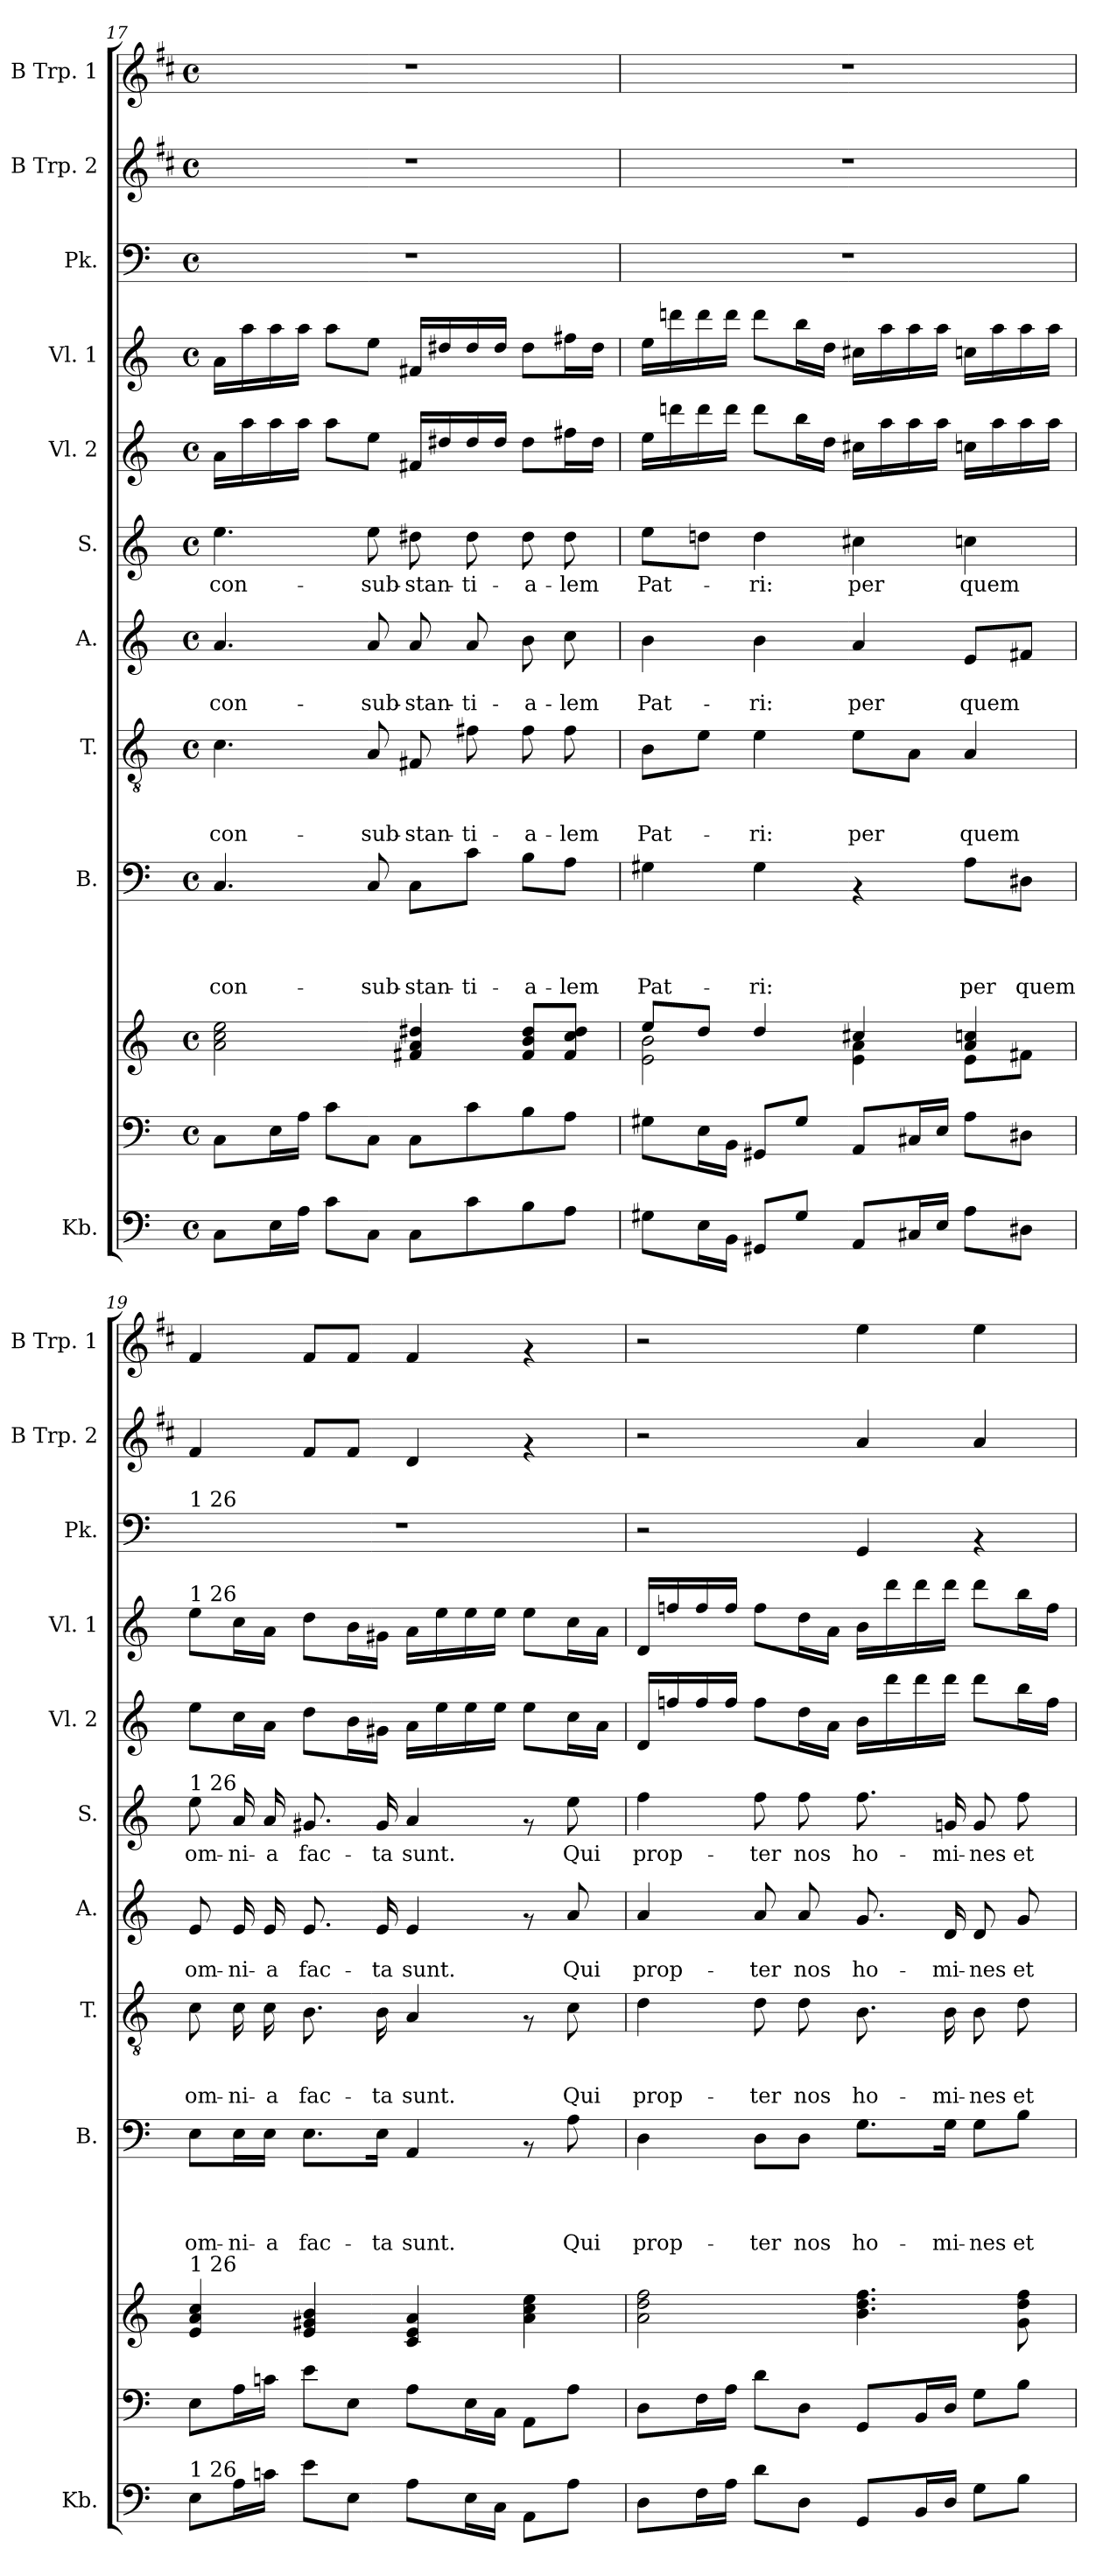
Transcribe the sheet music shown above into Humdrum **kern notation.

**kern	**kern	**kern	**kern	**text	**text	**text	**text	**kern	**text	**text	**text	**kern	**text	**text	**kern	**text	**kern	**kern	**kern	**kern	**kern
*part12	*part11	*part10	*part9	*part9	*part9	*part9	*part9	*part8	*part8	*part8	*part8	*part7	*part7	*part7	*part6	*part6	*part5	*part4	*part3	*part2	*part1
*staff12	*staff11	*staff10	*staff9	*staff9	*staff9	*staff9	*staff9	*staff8	*staff8	*staff8	*staff8	*staff7	*staff7	*staff7	*staff6	*staff6	*staff5	*staff4	*staff3	*staff2	*staff1
*I"Kb.	*	*	*I"B.	*	*	*	*	*I"T.	*	*	*	*I"A.	*	*	*I"S.	*	*I"Vl. 2	*I"Vl. 1	*I"Pk.	*I"B Trp. 2	*I"B Trp. 1
*I'Kb.	*	*	*I'B.	*	*	*	*	*I'T.	*	*	*	*I'A.	*	*	*I'S.	*	*I'Vl. 2	*I'Vl. 1	*I'Pk.	*I'B Trp. 2	*I'B Trp. 1
*clefF4	*clefF4	*clefG2	*clefF4	*	*	*	*	*clefGv2	*	*	*	*clefG2	*	*	*clefG2	*	*clefG2	*clefG2	*clefF4	*clefG2	*clefG2
*	*	*	*	*	*	*	*	*	*	*	*	*	*	*	*	*	*	*	*	*ITrd1c2	*ITrd1c2
*k[]	*k[]	*k[]	*k[]	*	*	*	*	*k[]	*	*	*	*k[]	*	*	*k[]	*	*k[]	*k[]	*k[]	*k[]	*k[]
*C:	*C:	*C:	*C:	*	*	*	*	*C:	*	*	*	*C:	*	*	*C:	*	*C:	*C:	*C:	*C:	*C:
*M4/4	*M4/4	*M4/4	*M4/4	*	*	*	*	*M4/4	*	*	*	*M4/4	*	*	*M4/4	*	*M4/4	*M4/4	*M4/4	*M4/4	*M4/4
*met(c)	*met(c)	*met(c)	*met(c)	*	*	*	*	*met(c)	*	*	*	*met(c)	*	*	*met(c)	*	*met(c)	*met(c)	*met(c)	*met(c)	*met(c)
=17	=17	=17	=17	=17	=17	=17	=17	=17	=17	=17	=17	=17	=17	=17	=17	=17	=17	=17	=17	=17	=17
!	!	!	!	!	!	!	!LO:LY:b	!	!	!	!LO:LY:b	!	!	!LO:LY:b	!	!LO:LY:b	!	!	!	!	!
8C\L	8C\L	2a\ 2cc\ 2ee\	4.C/	.	.	.	con-	4.c\	.	.	con-	4.a/	.	con-	4.ee\	con-	16a\LL	16a\LL	1r	1r	1r
.	.	.	.	.	.	.	.	.	.	.	.	.	.	.	.	.	16aa\	16aa\	.	.	.
16E\L	16E\L	.	.	.	.	.	.	.	.	.	.	.	.	.	.	.	16aa\	16aa\	.	.	.
16A\JJ	16A\JJ	.	.	.	.	.	.	.	.	.	.	.	.	.	.	.	16aa\JJ	16aa\JJ	.	.	.
8c\L	8c\L	.	.	.	.	.	.	.	.	.	.	.	.	.	.	.	8aa\L	8aa\L	.	.	.
!	!	!	!	!	!	!	!LO:LY:b	!	!	!	!LO:LY:b	!	!	!LO:LY:b	!	!LO:LY:b	!	!	!	!	!
8C\J	8C\J	.	8C/	.	.	.	-sub-	8A/	.	.	-sub-	8a/	.	-sub-	8ee\	-sub-	8ee\J	8ee\J	.	.	.
!	!	!	!	!	!	!	!LO:LY:b	!	!	!	!LO:LY:b	!	!	!LO:LY:b	!	!LO:LY:b	!	!	!	!	!
8C\L	8C\L	4f#X/ 4a/ 4dd#X/	8C\L	.	.	.	-stan-	8F#X/	.	.	-stan-	8a/	.	-stan-	8dd#X\	-stan-	16f#X/LL	16f#X/LL	.	.	.
.	.	.	.	.	.	.	.	.	.	.	.	.	.	.	.	.	16dd#X/	16dd#X/	.	.	.
!	!	!	!	!	!	!	!LO:LY:b	!	!	!	!LO:LY:b	!	!	!LO:LY:b	!	!LO:LY:b	!	!	!	!	!
8c\	8c\	.	8c\J	.	.	.	-ti-	8f#X\	.	.	-ti-	8a/	.	-ti-	8dd#\	-ti-	16dd#/	16dd#/	.	.	.
.	.	.	.	.	.	.	.	.	.	.	.	.	.	.	.	.	16dd#/JJ	16dd#/JJ	.	.	.
!	!	!	!	!	!	!	!LO:LY:b	!	!	!	!LO:LY:b	!	!	!LO:LY:b	!	!LO:LY:b	!	!	!	!	!
8B\	8B\	8f#/ 8b/ 8dd#/L	8B\L	.	.	.	-a-	8f#\	.	.	-a-	8b\	.	-a-	8dd#\	-a-	8dd#\L	8dd#\L	.	.	.
!	!	!	!	!	!	!	!LO:LY:b	!	!	!	!LO:LY:b	!	!	!LO:LY:b	!	!LO:LY:b	!	!	!	!	!
8A\J	8A\J	8f#/ 8cc/ 8dd#/J	8A\J	.	.	.	-lem	8f#\	.	.	-lem	8cc\	.	-lem	8dd#\	-lem	16ff#X\L	16ff#X\L	.	.	.
.	.	.	.	.	.	.	.	.	.	.	.	.	.	.	.	.	16dd#\JJ	16dd#\JJ	.	.	.
=18	=18	=18	=18	=18	=18	=18	=18	=18	=18	=18	=18	=18	=18	=18	=18	=18	=18	=18	=18	=18	=18
*	*	*^	*	*	*	*	*	*	*	*	*	*	*	*	*	*	*	*	*	*	*
!	!	!	!	!	!	!	!	!LO:LY:b	!	!	!	!LO:LY:b	!	!	!LO:LY:b	!	!LO:LY:b	!	!	!	!	!
8G#X\L	8G#X\L	8ee/L	2e\ 2b\	4G#X\	.	.	.	Pat-	8B\L	.	.	Pat-	4b\	.	Pat-	8ee\L	Pat-	16ee\LL	16ee\LL	1r	1r	1r
.	.	.	.	.	.	.	.	.	.	.	.	.	.	.	.	.	.	16dddn\	16dddn\	.	.	.
16E\L	16E\L	8dd/J	.	.	.	.	.	.	8e\J	.	.	.	.	.	.	8ddn\J	.	16ddd\	16ddd\	.	.	.
16BB\JJ	16BB\JJ	.	.	.	.	.	.	.	.	.	.	.	.	.	.	.	.	16ddd\JJ	16ddd\JJ	.	.	.
!	!	!	!	!	!	!	!	!LO:LY:b	!	!	!	!LO:LY:b	!	!	!LO:LY:b	!	!LO:LY:b	!	!	!	!	!
8GG#X/L	8GG#X/L	4dd/	.	4G#\	.	.	.	-ri:	4e\	.	.	-ri:	4b\	.	-ri:	4dd\	-ri:	8ddd\L	8ddd\L	.	.	.
8G#/J	8G#/J	.	.	.	.	.	.	.	.	.	.	.	.	.	.	.	.	16bb\L	16bb\L	.	.	.
.	.	.	.	.	.	.	.	.	.	.	.	.	.	.	.	.	.	16dd\JJ	16dd\JJ	.	.	.
!	!	!	!	!	!	!	!	!	!	!	!	!LO:LY:b	!	!	!LO:LY:b	!	!LO:LY:b	!	!	!	!	!
8AA/L	8AA/L	4cc#X/	4e\ 4a\	4rAA	.	.	.	.	8e\L	.	.	per	4a/	.	per	4cc#X\	per	16cc#X\LL	16cc#X\LL	.	.	.
.	.	.	.	.	.	.	.	.	.	.	.	.	.	.	.	.	.	16aa\	16aa\	.	.	.
16C#X/L	16C#X/L	.	.	.	.	.	.	.	8A\J	.	.	.	.	.	.	.	.	16aa\	16aa\	.	.	.
16E/JJ	16E/JJ	.	.	.	.	.	.	.	.	.	.	.	.	.	.	.	.	16aa\JJ	16aa\JJ	.	.	.
!	!	!	!	!	!	!	!	!LO:LY:b	!	!	!	!LO:LY:b	!	!	!LO:LY:b	!	!LO:LY:b	!	!	!	!	!
8A\L	8A\L	4a/ 4ccn/	8e\L	8A\L	.	.	.	per	4A/	.	.	quem	8e/L	.	quem	4ccn\	quem	16ccn\LL	16ccn\LL	.	.	.
.	.	.	.	.	.	.	.	.	.	.	.	.	.	.	.	.	.	16aa\	16aa\	.	.	.
!	!	!	!	!	!	!	!	!LO:LY:b	!	!	!	!	!	!	!	!	!	!	!	!	!	!
8D#X\J	8D#X\J	.	8f#X\J	8D#X\J	.	.	.	quem	.	.	.	.	8f#X/J	.	.	.	.	16aa\	16aa\	.	.	.
.	.	.	.	.	.	.	.	.	.	.	.	.	.	.	.	.	.	16aa\JJ	16aa\JJ	.	.	.
*	*	*v	*v	*	*	*	*	*	*	*	*	*	*	*	*	*	*	*	*	*	*	*
!!LO:PB:g=z
=19	=19	=19	=19	=19	=19	=19	=19	=19	=19	=19	=19	=19	=19	=19	=19	=19	=19	=19	=19	=19	=19
!	!	!	!	!	!	!	!	!	!	!	!	!	!	!	!	!	!	!	!LO:TX:a:t=1 26	!	!
!	!	!	!	!	!	!	!	!	!	!	!	!	!	!	!	!	!	!LO:TX:a:t=1 26	!	!	!
!	!	!	!	!	!	!	!	!	!	!	!	!	!	!	!LO:TX:a:t=1 26	!	!	!	!	!	!
!	!	!LO:TX:a:t=1 26	!	!	!	!	!	!	!	!	!	!	!	!	!	!	!	!	!	!	!
!LO:TX:a:t=1 26	!	!	!	!	!	!	!	!	!	!	!	!	!	!	!	!	!	!	!	!	!
!	!	!	!	!	!	!	!LO:LY:b	!	!	!	!LO:LY:b	!	!	!LO:LY:b	!	!LO:LY:b	!	!	!	!	!
8E\L	8E\L	4e/ 4a/ 4cc/	8E\L	.	.	.	om-	8c\	.	.	om-	8e/	.	om-	8ee\	om-	8ee\L	8ee\L	1r	4e/	4e/
!	!	!	!	!	!	!	!LO:LY:b	!	!	!	!LO:LY:b	!	!	!LO:LY:b	!	!LO:LY:b	!	!	!	!	!
16A\L	16A\L	.	16E\L	.	.	.	-ni-	16c\	.	.	-ni-	16e/	.	-ni-	16a/	-ni-	16cc\L	16cc\L	.	.	.
!	!	!	!	!	!	!	!LO:LY:b	!	!	!	!LO:LY:b	!	!	!LO:LY:b	!	!LO:LY:b	!	!	!	!	!
16cn\JJ	16cn\JJ	.	16E\JJ	.	.	.	-a	16c\	.	.	-a	16e/	.	-a	16a/	-a	16a\JJ	16a\JJ	.	.	.
!	!	!	!	!	!	!	!LO:LY:b	!	!	!	!LO:LY:b	!	!	!LO:LY:b	!	!LO:LY:b	!	!	!	!	!
8e\L	8e\L	4e/ 4g#X/ 4b/	8.E\L	.	.	.	fac-	8.B\	.	.	fac-	8.e/	.	fac-	8.g#X/	fac-	8dd\L	8dd\L	.	8e/L	8e/L
8E\J	8E\J	.	.	.	.	.	.	.	.	.	.	.	.	.	.	.	16b\L	16b\L	.	8e/J	8e/J
!	!	!	!	!	!	!	!LO:LY:b	!	!	!	!LO:LY:b	!	!	!LO:LY:b	!	!LO:LY:b	!	!	!	!	!
.	.	.	16E\Jk	.	.	.	-ta	16B\	.	.	-ta	16e/	.	-ta	16g#/	-ta	16g#X\JJ	16g#X\JJ	.	.	.
!	!	!	!	!	!	!	!LO:LY:b	!	!	!	!LO:LY:b	!	!	!LO:LY:b	!	!LO:LY:b	!	!	!	!	!
8A\L	8A\L	4c/ 4e/ 4a/	4AA/	.	.	.	sunt.	4A/	.	.	sunt.	4e/	.	sunt.	4a/	sunt.	16a\LL	16a\LL	.	4c/	4e/
.	.	.	.	.	.	.	.	.	.	.	.	.	.	.	.	.	16ee\	16ee\	.	.	.
16E\L	16E\L	.	.	.	.	.	.	.	.	.	.	.	.	.	.	.	16ee\	16ee\	.	.	.
16C\JJ	16C\JJ	.	.	.	.	.	.	.	.	.	.	.	.	.	.	.	16ee\JJ	16ee\JJ	.	.	.
8AA\L	8AA\L	4a\ 4cc\ 4ee\	8rAA	.	.	.	.	8rF	.	.	.	8rf	.	.	8rf	.	8ee\L	8ee\L	.	4rf	4rf
!	!	!	!	!	!	!	!LO:LY:b	!	!	!	!LO:LY:b	!	!	!LO:LY:b	!	!LO:LY:b	!	!	!	!	!
8A\J	8A\J	.	8A\	.	.	.	Qui	8c\	.	.	Qui	8a/	.	Qui	8ee\	Qui	16cc\L	16cc\L	.	.	.
.	.	.	.	.	.	.	.	.	.	.	.	.	.	.	.	.	16a\JJ	16a\JJ	.	.	.
=20	=20	=20	=20	=20	=20	=20	=20	=20	=20	=20	=20	=20	=20	=20	=20	=20	=20	=20	=20	=20	=20
!	!	!	!	!	!	!	!LO:LY:b	!	!	!	!LO:LY:b	!	!	!LO:LY:b	!	!LO:LY:b	!	!	!	!	!
8D\L	8D\L	2a\ 2dd\ 2ff\	4D\	.	.	.	prop-	4d\	.	.	prop-	4a/	.	prop-	4ff\	prop-	16d/LL	16d/LL	2r	2r	2r
.	.	.	.	.	.	.	.	.	.	.	.	.	.	.	.	.	16ffn/	16ffn/	.	.	.
16F\L	16F\L	.	.	.	.	.	.	.	.	.	.	.	.	.	.	.	16ff/	16ff/	.	.	.
16A\JJ	16A\JJ	.	.	.	.	.	.	.	.	.	.	.	.	.	.	.	16ff/JJ	16ff/JJ	.	.	.
!	!	!	!	!	!	!	!LO:LY:b	!	!	!	!LO:LY:b	!	!	!LO:LY:b	!	!LO:LY:b	!	!	!	!	!
8d\L	8d\L	.	8D\L	.	.	.	-ter	8d\	.	.	-ter	8a/	.	-ter	8ff\	-ter	8ff\L	8ff\L	.	.	.
!	!	!	!	!	!	!	!LO:LY:b	!	!	!	!LO:LY:b	!	!	!LO:LY:b	!	!LO:LY:b	!	!	!	!	!
8D\J	8D\J	.	8D\J	.	.	.	nos	8d\	.	.	nos	8a/	.	nos	8ff\	nos	16dd\L	16dd\L	.	.	.
.	.	.	.	.	.	.	.	.	.	.	.	.	.	.	.	.	16a\JJ	16a\JJ	.	.	.
!	!	!	!	!	!	!	!LO:LY:b	!	!	!	!LO:LY:b	!	!	!LO:LY:b	!	!LO:LY:b	!	!	!	!	!
8GG/L	8GG/L	4.b\ 4.dd\ 4.ff\	8.G\L	.	.	.	ho-	8.B\	.	.	ho-	8.g/	.	ho-	8.ff\	ho-	16b\LL	16b\LL	4GG/	4g/	4dd\
.	.	.	.	.	.	.	.	.	.	.	.	.	.	.	.	.	16ddd\	16ddd\	.	.	.
16BB/L	16BB/L	.	.	.	.	.	.	.	.	.	.	.	.	.	.	.	16ddd\	16ddd\	.	.	.
!	!	!	!	!	!	!	!LO:LY:b	!	!	!	!LO:LY:b	!	!	!LO:LY:b	!	!LO:LY:b	!	!	!	!	!
16D/JJ	16D/JJ	.	16G\Jk	.	.	.	-mi-	16B\	.	.	-mi-	16d/	.	-mi-	16gn/	-mi-	16ddd\JJ	16ddd\JJ	.	.	.
!	!	!	!	!	!	!	!LO:LY:b	!	!	!	!LO:LY:b	!	!	!LO:LY:b	!	!LO:LY:b	!	!	!	!	!
8G\L	8G\L	.	8G\L	.	.	.	-nes	8B\	.	.	-nes	8d/	.	-nes	8g/	-nes	8ddd\L	8ddd\L	4rAA	4g/	4dd\
!	!	!	!	!	!	!	!LO:LY:b	!	!	!	!LO:LY:b	!	!	!LO:LY:b	!	!LO:LY:b	!	!	!	!	!
8B\J	8B\J	8g\ 8dd\ 8ff\	8B\J	.	.	.	et	8d\	.	.	et	8g/	.	et	8ff\	et	16bb\L	16bb\L	.	.	.
.	.	.	.	.	.	.	.	.	.	.	.	.	.	.	.	.	16ff\JJ	16ff\JJ	.	.	.
=	=	=	=	=	=	=	=	=	=	=	=	=	=	=	=	=	=	=	=	=	=
*-	*-	*-	*-	*-	*-	*-	*-	*-	*-	*-	*-	*-	*-	*-	*-	*-	*-	*-	*-	*-	*-
